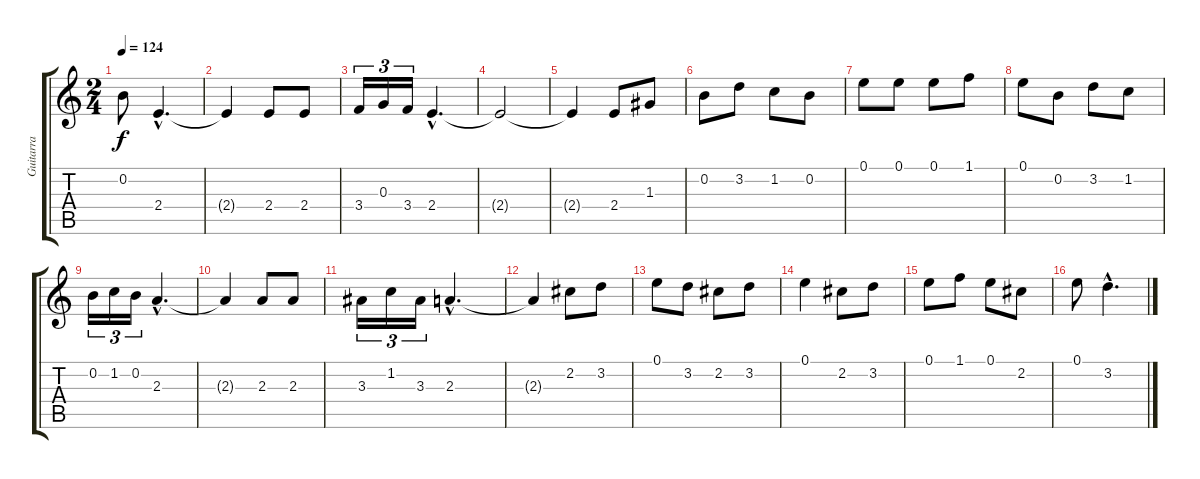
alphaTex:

\track ("Guitarra" "Guitarra") {instrument acousticguitarnylon}
\staff {score tabs}
\tuning (E4 B3 G3 D3 A2 E2) {hide}
\ts (2 4)
\tempo 124
\clef g2
\ks c
0.2.8{dy f} 2.4{hac}.4{d} |
2.4{t}.4 2.4.8 2.4.8 |
3.4.16{tu (3 2)} 0.3.16{tu (3 2)} 3.4.16{tu (3 2)} 2.4{hac}.4{d} |
2.4{t}.2 |
2.4{t}.4 2.4.8 1.3.8 |
0.2.8 3.2.8 1.2.8 0.2.8 |
0.1.8 0.1.8 0.1.8 1.1.8 |
0.1.8 0.2.8 3.2.8 1.2.8 |
0.2.16{tu (3 2)} 1.2.16{tu (3 2)} 0.2.16{tu (3 2)} 2.3{hac}.4{d} |
2.3{t}.4 2.3.8 2.3.8 |
3.3.16{tu (3 2)} 1.2.16{tu (3 2)} 3.3.16{tu (3 2)} 2.3{hac}.4{d} |
2.3{t}.4 2.2.8 3.2.8 |
0.1.8 3.2.8 2.2.8 3.2.8 |
0.1.4 2.2.8 3.2.8 |
0.1.8 1.1.8 0.1.8 2.2.8 |
0.1.8 3.2{hac}.4{d}
